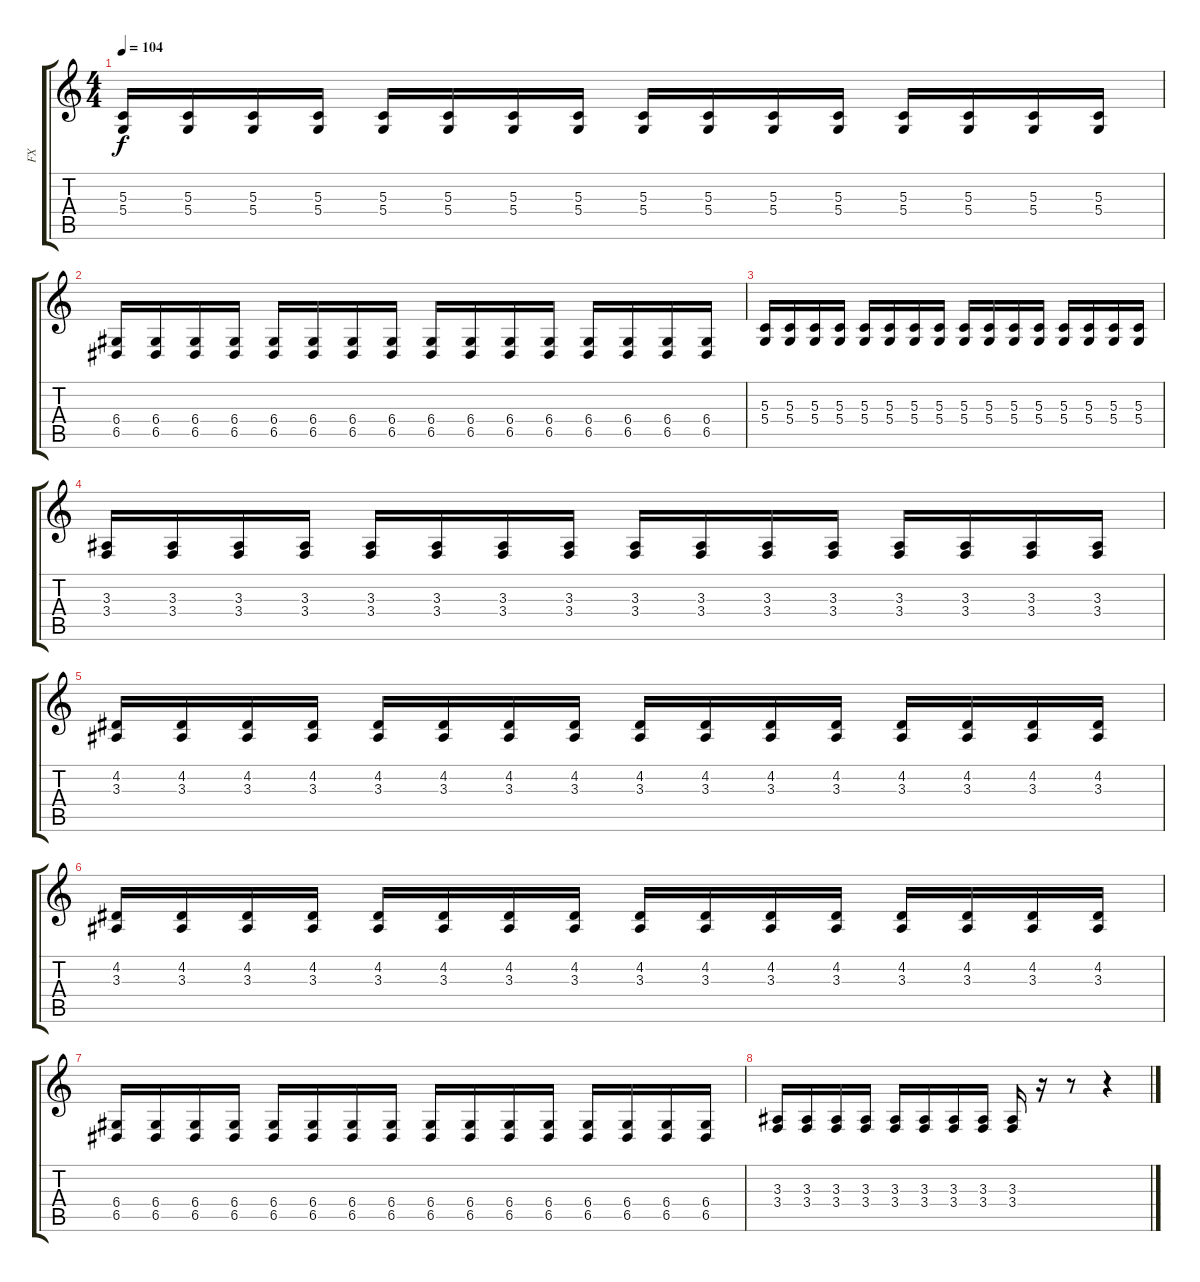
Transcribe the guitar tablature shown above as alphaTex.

\track ("FX" "FX") {instrument fx4atmosphere}
\staff {score tabs}
\tuning (E4 B3 G3 D3 A2 E2) {hide}
\ts (4 4)
\tempo 104
\clef g2
\ks c
(5.3 5.4).16{dy f} (5.3 5.4).16 (5.3 5.4).16 (5.3 5.4).16 (5.3 5.4).16 (5.3 5.4).16 (5.3 5.4).16 (5.3 5.4).16 (5.3 5.4).16 (5.3 5.4).16 (5.3 5.4).16 (5.3 5.4).16 (5.3 5.4).16 (5.3 5.4).16 (5.3 5.4).16 (5.3 5.4).16 |
(6.4 6.5).16 (6.4 6.5).16 (6.4 6.5).16 (6.4 6.5).16 (6.4 6.5).16 (6.4 6.5).16 (6.4 6.5).16 (6.4 6.5).16 (6.4 6.5).16 (6.4 6.5).16 (6.4 6.5).16 (6.4 6.5).16 (6.4 6.5).16 (6.4 6.5).16 (6.4 6.5).16 (6.4 6.5).16 |
(5.3 5.4).16 (5.3 5.4).16 (5.3 5.4).16 (5.3 5.4).16 (5.3 5.4).16 (5.3 5.4).16 (5.3 5.4).16 (5.3 5.4).16 (5.3 5.4).16 (5.3 5.4).16 (5.3 5.4).16 (5.3 5.4).16 (5.3 5.4).16 (5.3 5.4).16 (5.3 5.4).16 (5.3 5.4).16 |
(3.3 3.4).16 (3.3 3.4).16 (3.3 3.4).16 (3.3 3.4).16 (3.3 3.4).16 (3.3 3.4).16 (3.3 3.4).16 (3.3 3.4).16 (3.3 3.4).16 (3.3 3.4).16 (3.3 3.4).16 (3.3 3.4).16 (3.3 3.4).16 (3.3 3.4).16 (3.3 3.4).16 (3.3 3.4).16 |
(4.2 3.3).16 (4.2 3.3).16 (4.2 3.3).16 (4.2 3.3).16 (4.2 3.3).16 (4.2 3.3).16 (4.2 3.3).16 (4.2 3.3).16 (4.2 3.3).16 (4.2 3.3).16 (4.2 3.3).16 (4.2 3.3).16 (4.2 3.3).16 (4.2 3.3).16 (4.2 3.3).16 (4.2 3.3).16 |
(4.2 3.3).16 (4.2 3.3).16 (4.2 3.3).16 (4.2 3.3).16 (4.2 3.3).16 (4.2 3.3).16 (4.2 3.3).16 (4.2 3.3).16 (4.2 3.3).16 (4.2 3.3).16 (4.2 3.3).16 (4.2 3.3).16 (4.2 3.3).16 (4.2 3.3).16 (4.2 3.3).16 (4.2 3.3).16 |
(6.4 6.5).16 (6.4 6.5).16 (6.4 6.5).16 (6.4 6.5).16 (6.4 6.5).16 (6.4 6.5).16 (6.4 6.5).16 (6.4 6.5).16 (6.4 6.5).16 (6.4 6.5).16 (6.4 6.5).16 (6.4 6.5).16 (6.4 6.5).16 (6.4 6.5).16 (6.4 6.5).16 (6.4 6.5).16 |
(3.3 3.4).16 (3.3 3.4).16 (3.3 3.4).16 (3.3 3.4).16 (3.3 3.4).16 (3.3 3.4).16 (3.3 3.4).16 (3.3 3.4).16 (3.3 3.4).16 r.16 r.8 r.4
